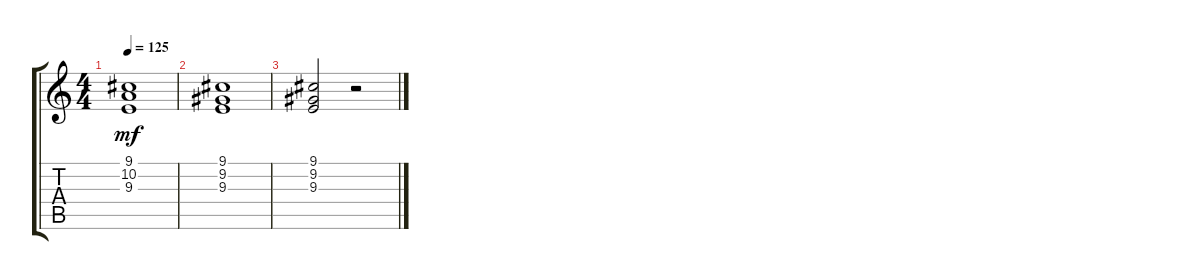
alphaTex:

\track "" {instrument pad3polysynth}
\staff {score tabs}
\tuning (E4 B3 G3 D3 A2 E2) {hide}
\ts (4 4)
\tempo 125
\clef g2
\ks c
(9.1 10.2 9.3).1{dy mf} |
(9.1 9.2 9.3).1 |
(9.1 9.2 9.3).2 r.2
